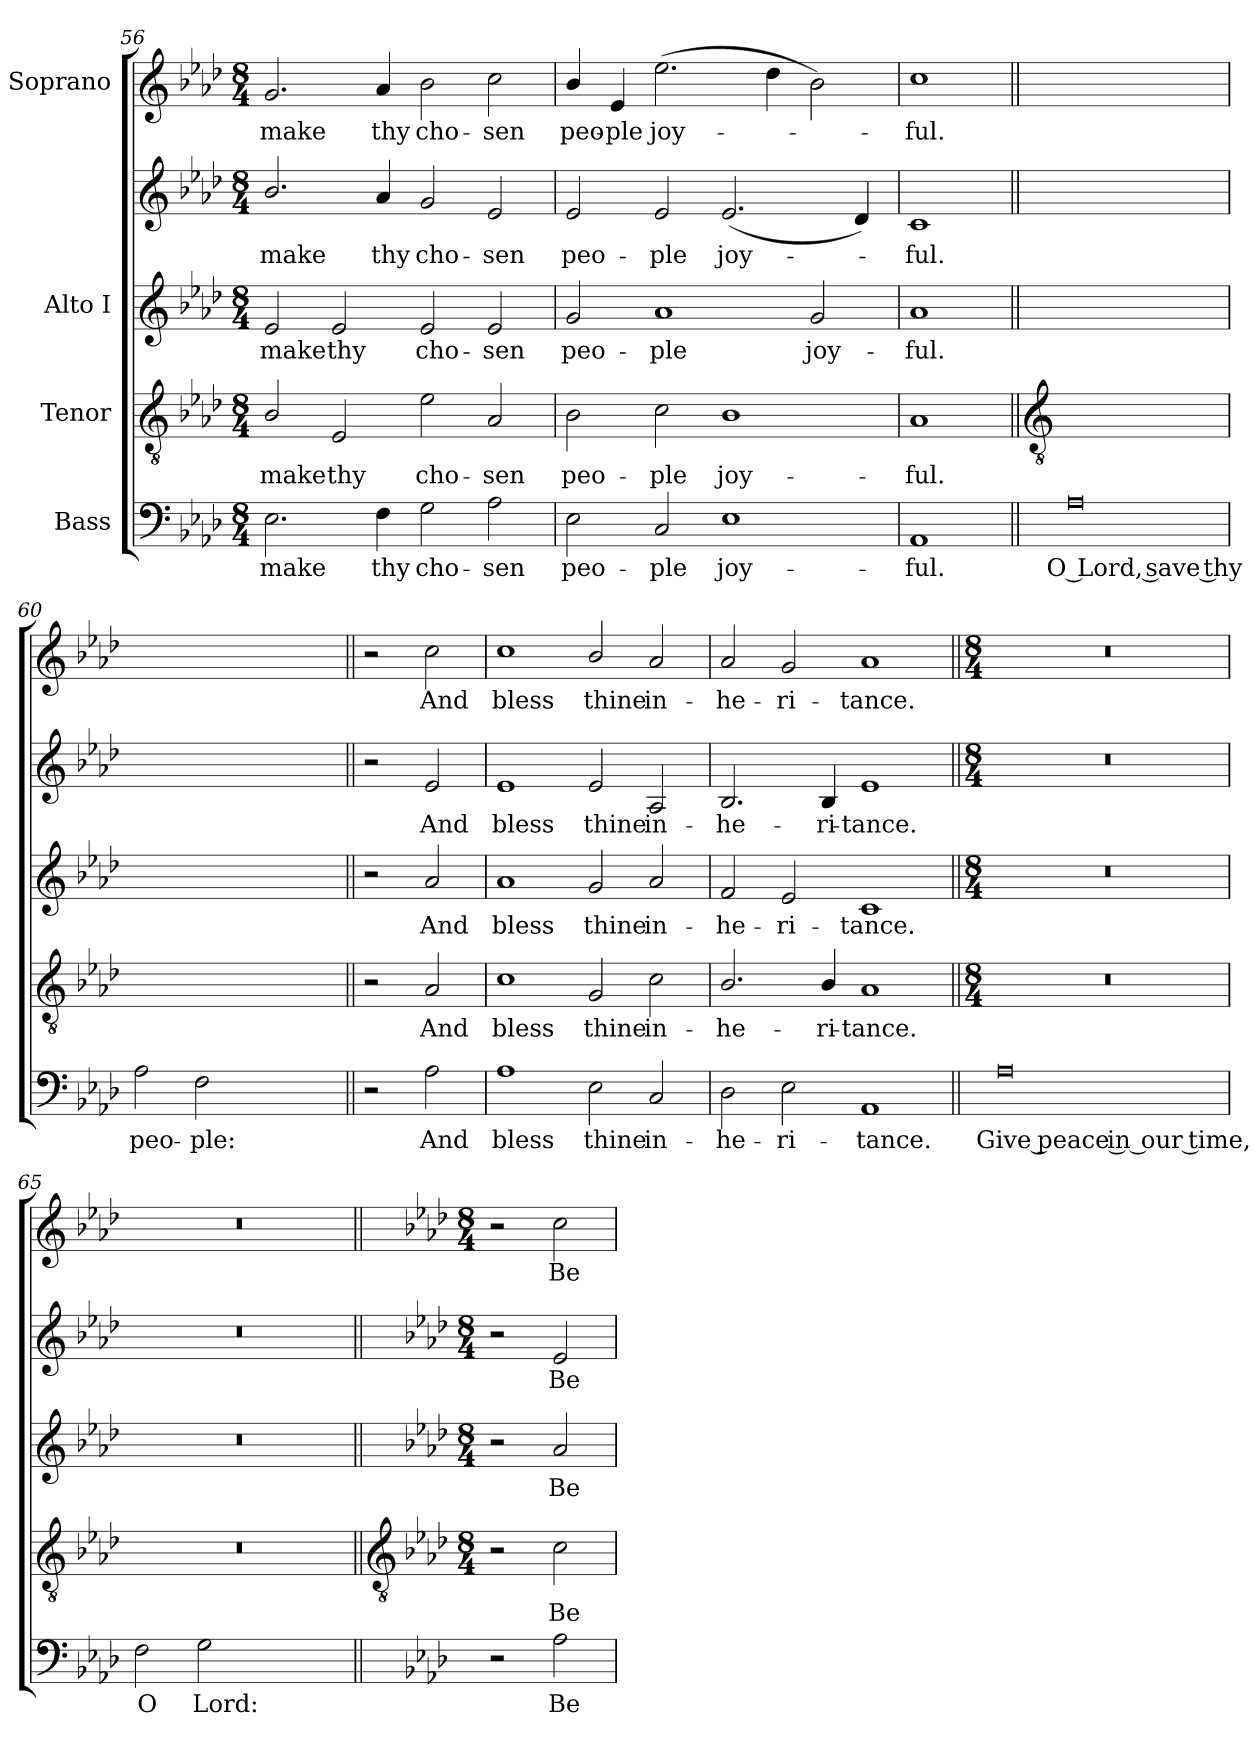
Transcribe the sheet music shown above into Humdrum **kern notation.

**kern	**text	**kern	**text	**kern	**text	**kern	**text	**kern	**text
*part4	*part4	*part3	*part3	*part2	*part2	*part2	*part2	*part1	*part1
*staff5	*staff5	*staff4	*staff4	*staff3	*staff3	*staff2	*staff2	*staff1	*staff1
*I"Bass	*	*I"Tenor	*	*I"Alto I	*	*	*	*I"Soprano	*
*clefF4	*	*clefGv2	*	*clefG2	*	*clefG2	*	*clefG2	*
*k[b-e-a-d-]	*	*k[b-e-a-d-]	*	*k[b-e-a-d-]	*	*k[b-e-a-d-]	*	*k[b-e-a-d-]	*
*A-:	*	*A-:	*	*A-:	*	*A-:	*	*A-:	*
*M8/4	*	*M8/4	*	*M8/4	*	*M8/4	*	*M8/4	*
=56	=56	=56	=56	=56	=56	=56	=56	=56	=56
!	!LO:LY:b	!	!LO:LY:b	!	!LO:LY:b	!	!LO:LY:b	!	!LO:LY:b
2.E-	make	2B-/	make	2e-	make	2.b-/	make	2.g	make
!	!	!	!LO:LY:b	!	!LO:LY:b	!	!	!	!
.	.	2E-	thy	2e-	thy	.	.	.	.
!	!LO:LY:b	!	!	!	!	!	!LO:LY:b	!	!LO:LY:b
4F	thy	.	.	.	.	4a-	thy	4a-	thy
!	!LO:LY:b	!	!LO:LY:b	!	!LO:LY:b	!	!LO:LY:b	!	!LO:LY:b
2G	cho-	2e-	cho-	2e-	cho-	2g	cho-	2b-	cho-
!	!LO:LY:b	!	!LO:LY:b	!	!LO:LY:b	!	!LO:LY:b	!	!LO:LY:b
2A-	-sen	2A-	-sen	2e-	-sen	2e-	-sen	2cc	-sen
=57	=57	=57	=57	=57	=57	=57	=57	=57	=57
!	!LO:LY:b	!	!LO:LY:b	!	!LO:LY:b	!	!LO:LY:b	!	!LO:LY:b
2E-	peo-	2B-	peo-	2g	peo-	2e-	peo-	4b-/	peo-
!	!	!	!	!	!	!	!	!	!LO:LY:b
.	.	.	.	.	.	.	.	4e-	-ple
!	!LO:LY:b	!	!LO:LY:b	!	!LO:LY:b	!	!LO:LY:b	!	!LO:LY:b
2C	-ple	2c	-ple	1a-	-ple	2e-	-ple	(>2.ee-	joy-
!	!LO:LY:b	!	!LO:LY:b	!	!	!	!LO:LY:b	!	!
1E-	joy-	1B-	joy-	.	.	(<2.e-	joy-	.	.
.	.	.	.	.	.	.	.	4dd-	.
!	!	!	!	!	!LO:LY:b	!	!	!	!
.	.	.	.	2g	joy-	.	.	2b-)	.
.	.	.	.	.	.	4d-)	.	.	.
=58	=58	=58	=58	=58	=58	=58	=58	=58	=58
!	!LO:LY:b	!	!LO:LY:b	!	!LO:LY:b	!	!LO:LY:b	!	!LO:LY:b
1AA-	-ful.	1A-	-ful.	1a-	ful.	1c	-ful.	1cc	ful.
!!LO:LB:g=z
=59||	=59||	=59||	=59||	=59||	=59||	=59||	=59||	=59||	=59||
*	*	*clefGv2	*	*	*	*	*	*	*
!	!LO:LY:b	!	!	!	!	!	!	!	!
0A-	O Lord, save thy	0ryy	.	0ryy	.	0ryy	.	0ryy	.
=60	=60	=60	=60	=60	=60	=60	=60	=60	=60
!	!LO:LY:b	!	!	!	!	!	!	!	!
2A-	peo-	0ryy	.	1ryy	.	1ryy	.	0ryy	.
!	!LO:LY:b	!	!	!	!	!	!	!	!
2F	-ple:	.	.	.	.	.	.	.	.
1ryy	.	.	.	1ryy	.	1ryy	.	.	.
=61||	=61||	=61||	=61||	=61||	=61||	=61||	=61||	=61||	=61||
2r	.	2r	.	2r	.	2r	.	2r	.
!	!LO:LY:b	!	!LO:LY:b	!	!LO:LY:b	!	!LO:LY:b	!	!LO:LY:b
2A-	And	2A-	And	2a-	And	2e-	And	2cc	And
=62	=62	=62	=62	=62	=62	=62	=62	=62	=62
!	!LO:LY:b	!	!LO:LY:b	!	!LO:LY:b	!	!LO:LY:b	!	!LO:LY:b
1A-	bless	1c	bless	1a-	-bless	1e-	bless	1cc	bless
!	!LO:LY:b	!	!LO:LY:b	!	!LO:LY:b	!	!LO:LY:b	!	!LO:LY:b
2E-	thine	2G	thine	2g	thine	2e-	thine	2b-/	thine
!	!LO:LY:b	!	!LO:LY:b	!	!LO:LY:b	!	!LO:LY:b	!	!LO:LY:b
2C	in-	2c	in-	2a-	in-	2A-	in-	2a-	in-
=63	=63	=63	=63	=63	=63	=63	=63	=63	=63
!	!LO:LY:b	!	!LO:LY:b	!	!LO:LY:b	!	!LO:LY:b	!	!LO:LY:b
2D-	-he-	2.B-/	-he-	2f	he-	2.B-	-he-	2a-	-he-
!	!LO:LY:b	!	!	!	!LO:LY:b	!	!	!	!LO:LY:b
2E-	-ri-	.	.	2e-	-ri-	.	.	2g	-ri-
!	!	!	!LO:LY:b	!	!	!	!LO:LY:b	!	!
.	.	4B-/	-ri-	.	.	4B-	-ri-	.	.
!	!LO:LY:b	!	!LO:LY:b	!	!LO:LY:b	!	!LO:LY:b	!	!LO:LY:b
1AA-	-tance.	1A-	-tance.	1c	-tance.	1e-	-tance.	1a-	-tance.
!!LO:LB:g=z
=64||	=64||	=64||	=64||	=64||	=64||	=64||	=64||	=64||	=64||
*	*	*M8/4	*	*M8/4	*	*M8/4	*	*M8/4	*
!	!LO:LY:b	!	!	!	!	!	!	!	!
0A-	Give peace in our time,	0r	.	0r	.	0r	.	0r	.
=65	=65	=65	=65	=65	=65	=65	=65	=65	=65
!	!LO:LY:b	!	!	!	!	!	!	!	!
2F	O	0r	.	0r	.	0r	.	0r	.
!	!LO:LY:b	!	!	!	!	!	!	!	!
2G	Lord:	.	.	.	.	.	.	.	.
1ryy	.	.	.	.	.	.	.	.	.
!!LO:LB:g=z
=66||	=66||	=66||	=66||	=66||	=66||	=66||	=66||	=66||	=66||
*	*	*clefGv2	*	*	*	*	*	*	*
*	*	*k[b-e-a-d-]	*	*k[b-e-a-d-]	*	*k[b-e-a-d-]	*	*k[b-e-a-d-]	*
*	*	*A-:	*	*A-:	*	*A-:	*	*A-:	*
*	*	*M8/4	*	*M8/4	*	*M8/4	*	*M8/4	*
2r	.	2r	.	2r	.	2r	.	2r	.
!	!LO:LY:b	!	!LO:LY:b	!	!LO:LY:b	!	!LO:LY:b	!	!LO:LY:b
2A-	Be-	2c	Be-	2a-	-Be-	2e-	Be-	2cc	Be-
=	=	=	=	=	=	=	=	=	=
*-	*-	*-	*-	*-	*-	*-	*-	*-	*-
